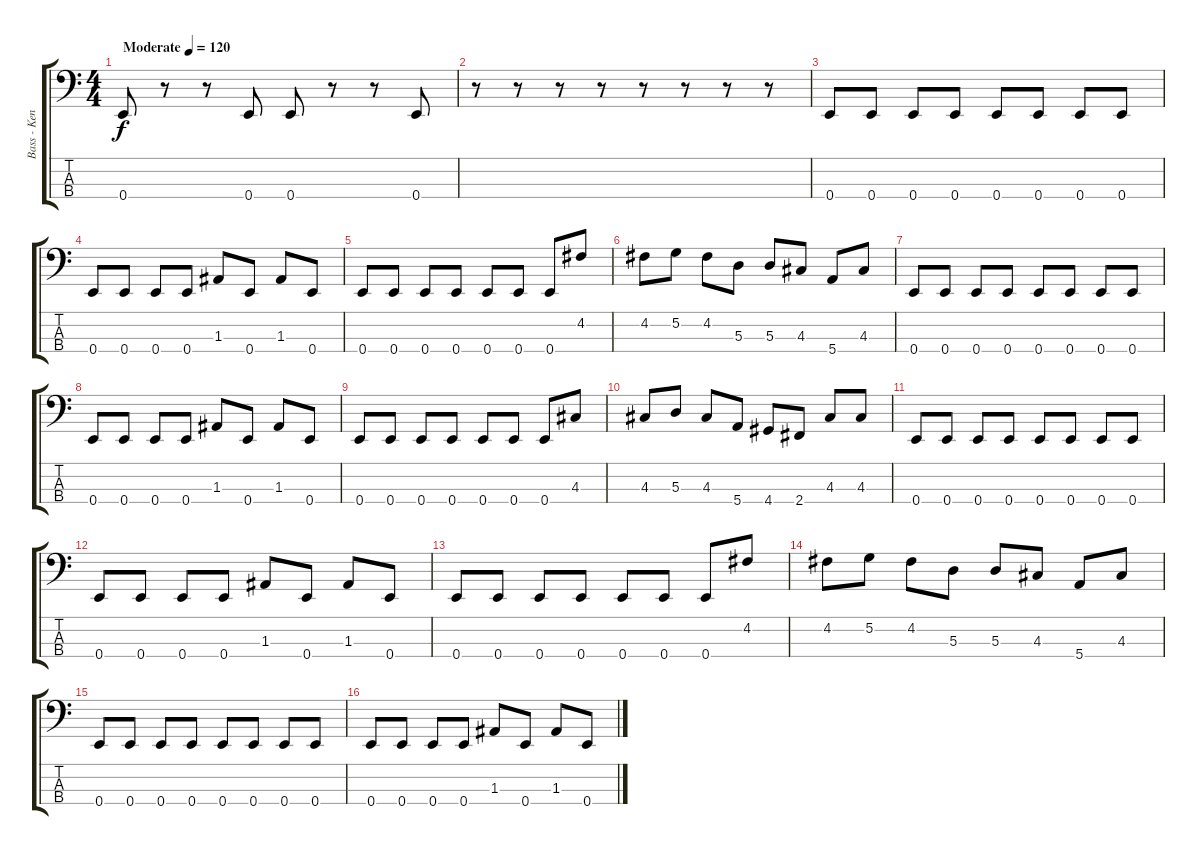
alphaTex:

\track ("Bass - Kenneth" "Bass - Ken") {instrument acousticguitarsteel}
\staff {score tabs}
\tuning (G2 D2 A1 E1) {hide}
\ts (4 4)
\tempo (120 "Moderate")
\clef f4
\ks c
0.4.8{dy f instrument acousticguitarsteel} r.8 r.8 0.4.8 0.4.8 r.8 r.8 0.4.8 |
r.8 r.8 r.8 r.8 r.8 r.8 r.8 r.8 |
0.4.8 0.4.8 0.4.8 0.4.8 0.4.8 0.4.8 0.4.8 0.4.8 |
0.4.8 0.4.8 0.4.8 0.4.8 1.3.8 0.4.8 1.3.8 0.4.8 |
0.4.8 0.4.8 0.4.8 0.4.8 0.4.8 0.4.8 0.4.8 4.2.8 |
4.2.8 5.2.8 4.2.8 5.3.8 5.3.8 4.3.8 5.4.8 4.3.8 |
0.4.8 0.4.8 0.4.8 0.4.8 0.4.8 0.4.8 0.4.8 0.4.8 |
0.4.8 0.4.8 0.4.8 0.4.8 1.3.8 0.4.8 1.3.8 0.4.8 |
0.4.8 0.4.8 0.4.8 0.4.8 0.4.8 0.4.8 0.4.8 4.3.8 |
4.3.8 5.3.8 4.3.8 5.4.8 4.4.8 2.4.8 4.3.8 4.3.8 |
0.4.8 0.4.8 0.4.8 0.4.8 0.4.8 0.4.8 0.4.8 0.4.8 |
0.4.8 0.4.8 0.4.8 0.4.8 1.3.8 0.4.8 1.3.8 0.4.8 |
0.4.8 0.4.8 0.4.8 0.4.8 0.4.8 0.4.8 0.4.8 4.2.8 |
4.2.8 5.2.8 4.2.8 5.3.8 5.3.8 4.3.8 5.4.8 4.3.8 |
0.4.8 0.4.8 0.4.8 0.4.8 0.4.8 0.4.8 0.4.8 0.4.8 |
0.4.8 0.4.8 0.4.8 0.4.8 1.3.8 0.4.8 1.3.8 0.4.8
